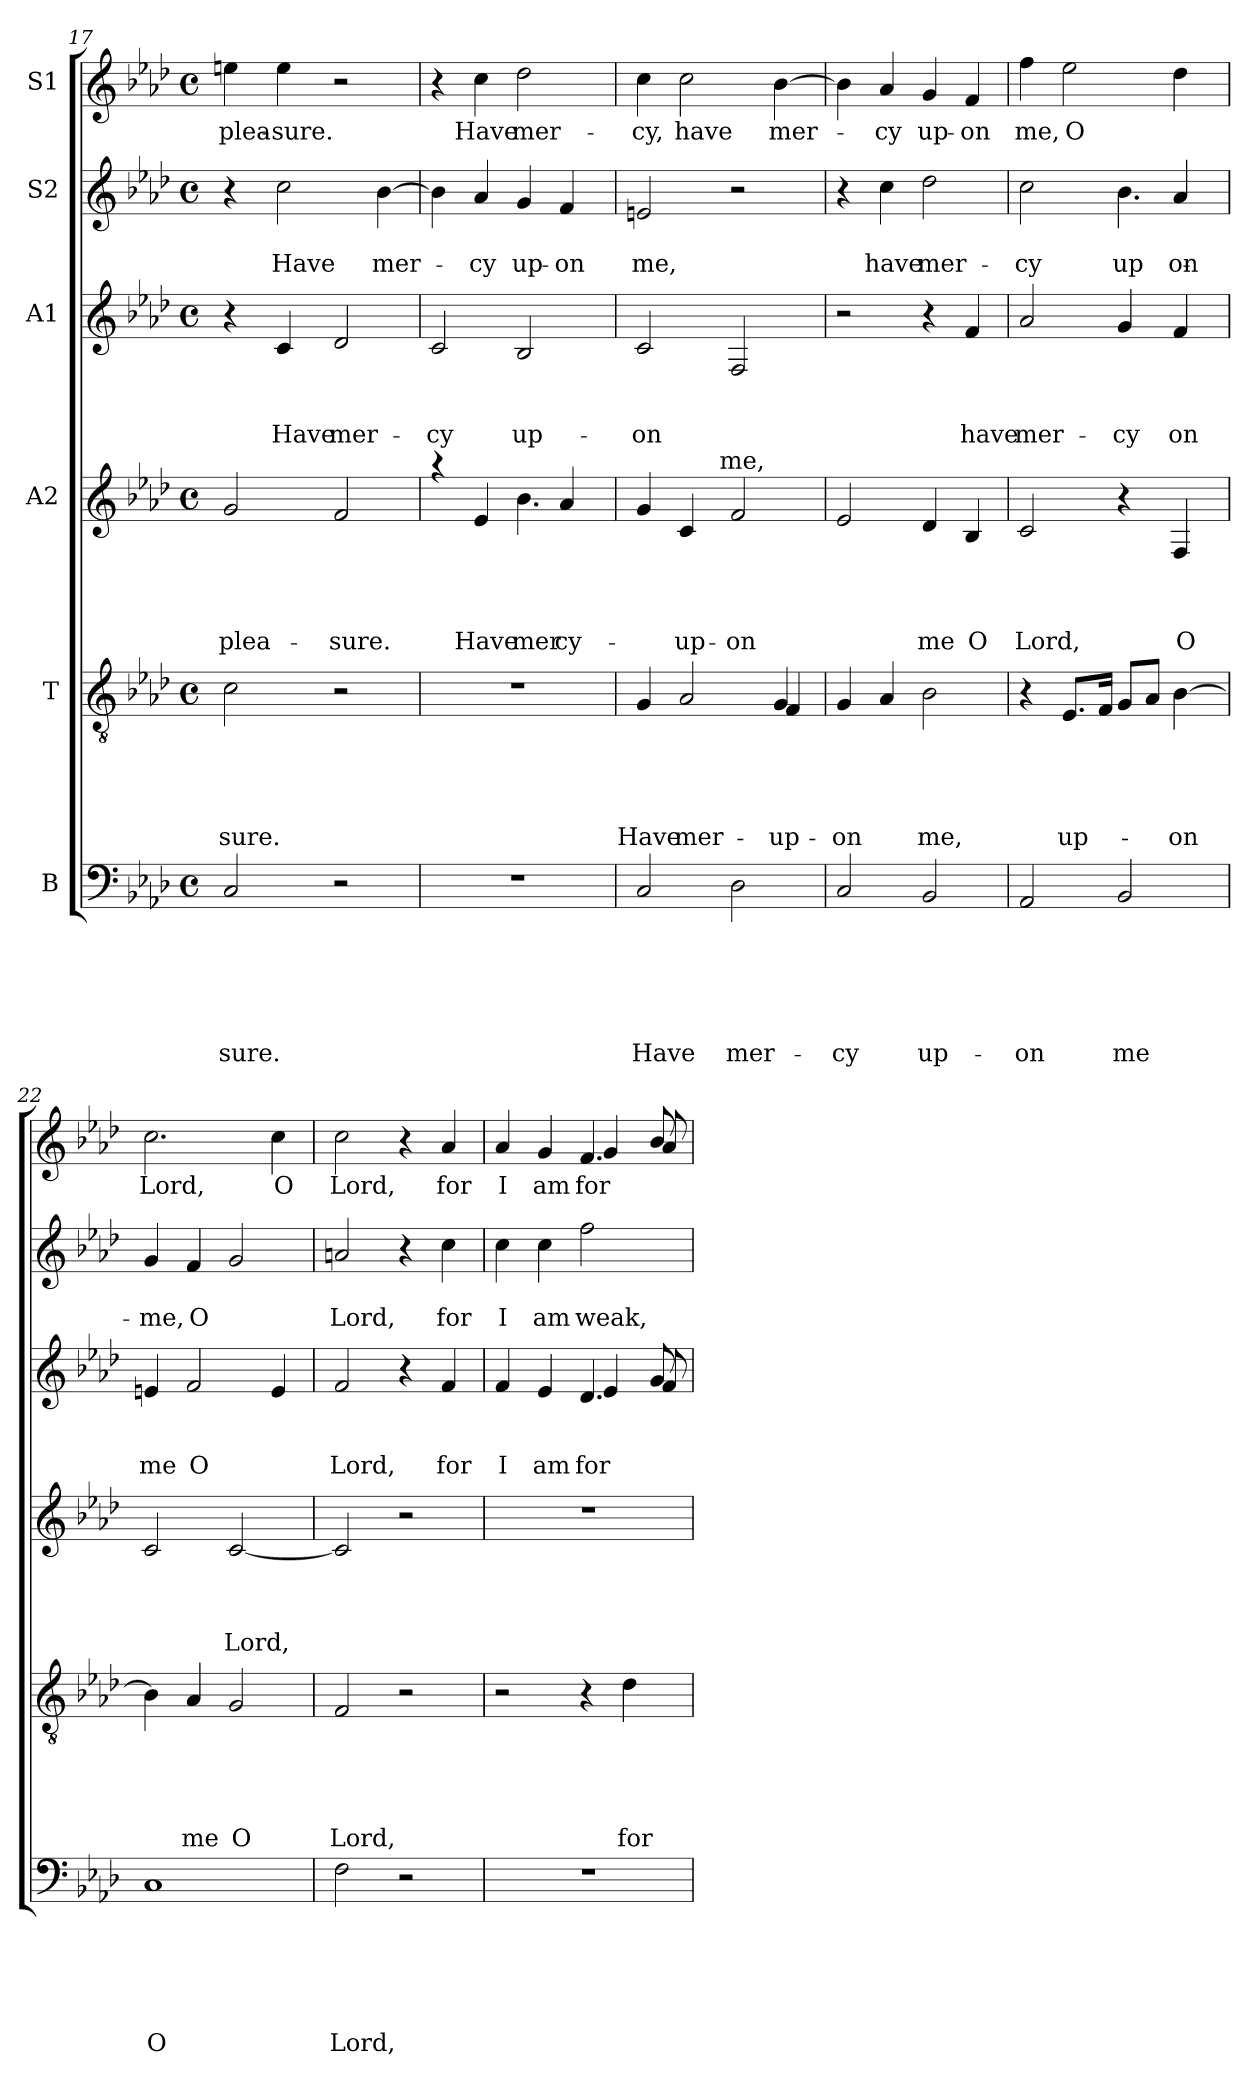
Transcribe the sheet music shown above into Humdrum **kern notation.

**kern	**text	**text	**text	**text	**text	**text	**kern	**text	**text	**text	**text	**text	**kern	**text	**text	**text	**text	**kern	**text	**text	**text	**kern	**text	**text	**kern	**text
*part6	*part6	*part6	*part6	*part6	*part6	*part6	*part5	*part5	*part5	*part5	*part5	*part5	*part4	*part4	*part4	*part4	*part4	*part3	*part3	*part3	*part3	*part2	*part2	*part2	*part1	*part1
*staff6	*staff6	*staff6	*staff6	*staff6	*staff6	*staff6	*staff5	*staff5	*staff5	*staff5	*staff5	*staff5	*staff4	*staff4	*staff4	*staff4	*staff4	*staff3	*staff3	*staff3	*staff3	*staff2	*staff2	*staff2	*staff1	*staff1
*I"B	*	*	*	*	*	*	*I"T	*	*	*	*	*	*I"A2	*	*	*	*	*I"A1	*	*	*	*I"S2	*	*	*I"S1	*
!!LO:PB:g=z
*clefF4	*	*	*	*	*	*	*clefGv2	*	*	*	*	*	*clefG2	*	*	*	*	*clefG2	*	*	*	*clefG2	*	*	*clefG2	*
*k[b-e-a-d-]	*	*	*	*	*	*	*k[b-e-a-d-]	*	*	*	*	*	*k[b-e-a-d-]	*	*	*	*	*k[b-e-a-d-]	*	*	*	*k[b-e-a-d-]	*	*	*k[b-e-a-d-]	*
*A-:	*	*	*	*	*	*	*A-:	*	*	*	*	*	*A-:	*	*	*	*	*A-:	*	*	*	*A-:	*	*	*A-:	*
*M4/4	*	*	*	*	*	*	*M4/4	*	*	*	*	*	*M4/4	*	*	*	*	*M4/4	*	*	*	*M4/4	*	*	*M4/4	*
*met(c)	*	*	*	*	*	*	*met(c)	*	*	*	*	*	*met(c)	*	*	*	*	*met(c)	*	*	*	*met(c)	*	*	*met(c)	*
=17	=17	=17	=17	=17	=17	=17	=17	=17	=17	=17	=17	=17	=17	=17	=17	=17	=17	=17	=17	=17	=17	=17	=17	=17	=17	=17
!	!	!	!	!	!	!LO:LY:b	!	!	!	!	!	!LO:LY:b	!	!	!	!	!LO:LY:b	!	!	!	!	!	!	!	!	!LO:LY:b
2C/	.	.	.	.	.	-sure.	2c\	.	.	.	.	-sure.	2g/	.	.	.	-plea-	4r	.	.	.	4r	.	.	4een\	plea-
!	!	!	!	!	!	!	!	!	!	!	!	!	!	!	!	!	!	!	!	!	!LO:LY:b	!	!	!LO:LY:b	!	!LO:LY:b
.	.	.	.	.	.	.	.	.	.	.	.	.	.	.	.	.	.	4c/	.	.	Have	2cc\	.	Have	4ee\	-sure.
!	!	!	!	!	!	!	!	!	!	!	!	!	!	!	!	!	!LO:LY:b	!	!	!	!LO:LY:b	!	!	!	!	!
2r	.	.	.	.	.	.	2r	.	.	.	.	.	2f/	.	.	.	-sure.	2d-/	.	.	mer-	.	.	.	2r	.
!	!	!	!	!	!	!	!	!	!	!	!	!	!	!	!	!	!	!	!	!	!	!	!	!LO:LY:b	!	!
.	.	.	.	.	.	.	.	.	.	.	.	.	.	.	.	.	.	.	.	.	.	[>4b-\	.	mer-	.	.
=18	=18	=18	=18	=18	=18	=18	=18	=18	=18	=18	=18	=18	=18	=18	=18	=18	=18	=18	=18	=18	=18	=18	=18	=18	=18	=18
*	*	*	*	*	*	*	*	*	*	*	*	*	*^	*	*	*	*	*	*	*	*	*	*	*	*	*
!	!	!	!	!	!	!	!	!	!	!	!	!	!	!	!	!	!	!	!	!	!	!LO:LY:b	!	!	!	!	!
1r	.	.	.	.	.	.	1r	.	.	.	.	.	4raa	2.ryy	.	.	.	.	2c/	.	.	-cy	4b-\]	.	.	4r	.
!	!	!	!	!	!	!	!	!	!	!	!	!	!	!	!	!	!	!LO:LY:b	!	!	!	!	!	!	!LO:LY:b	!	!LO:LY:b
.	.	.	.	.	.	.	.	.	.	.	.	.	4e-/	.	.	.	.	Have	.	.	.	.	4a-/	.	-cy	4cc\	Have
!	!	!	!	!	!	!	!	!	!	!	!	!	!	!	!	!	!	!LO:LY:b	!	!	!	!LO:LY:b	!	!	!LO:LY:b	!	!LO:LY:b
.	.	.	.	.	.	.	.	.	.	.	.	.	4.b-\	.	.	.	.	mer-	2B-/	.	.	up-	4g/	.	up-	2dd-\	mer-
!	!	!	!	!	!	!	!	!	!	!	!	!	!	!	!	!	!	!LO:LY:b	!	!	!	!	!	!	!LO:LY:b	!	!
.	.	.	.	.	.	.	.	.	.	.	.	.	.	4a-/	.	.	.	-cy	.	.	.	.	4f/	.	-on	.	.
.	.	.	.	.	.	.	.	.	.	.	.	.	8ryy	.	.	.	.	.	.	.	.	.	.	.	.	.	.
=19	=19	=19	=19	=19	=19	=19	=19	=19	=19	=19	=19	=19	=19	=19	=19	=19	=19	=19	=19	=19	=19	=19	=19	=19	=19	=19	=19
!	!	!	!	!	!	!LO:LY:b	!	!	!	!	!	!LO:LY:b	!	!	!	!	!	!	!	!	!	!LO:LY:b	!	!	!LO:LY:b	!	!LO:LY:b
*	*	*	*	*	*	*	*^	*	*	*	*	*	*	*	*	*	*	*	*	*	*	*	*	*	*	*	*
2C/	.	.	.	.	.	Have	4G/	2.ryy	.	.	.	.	Have	4g/	4...ryy	.	.	.	.	2c/	.	.	-on	2en/	.	me,	4cc\	-cy,
!	!	!	!	!	!	!	!	!	!	!	!	!	!LO:LY:b	!	!	!	!	!	!LO:LY:b	!	!	!	!	!	!	!	!	!LO:LY:b
.	.	.	.	.	.	.	2A-/	.	.	.	.	.	mer-	4c/	.	.	.	.	up-	.	.	.	.	.	.	.	2cc\	have
!	!	!	!	!	!	!	!	!	!	!	!	!	!	!	!LO:TX:a:t=me,	!	!	!	!	!	!	!	!	!	!	!	!	!
.	.	.	.	.	.	.	.	.	.	.	.	.	.	.	2ryy	.	.	.	.	.	.	.	.	.	.	.	.	.
!	!	!	!	!	!	!LO:LY:b	!	!	!	!	!	!	!	!	!	!	!	!	!LO:LY:b	!	!	!	!	!	!	!	!	!
2D-\	.	.	.	.	.	mer-	.	.	.	.	.	.	.	2f/	.	.	.	.	-on	2F/	.	.	.	2r	.	.	.	.
!	!	!	!	!	!	!	!	!	!	!	!	!	!LO:LY:b	!	!	!	!	!	!	!	!	!	!	!	!	!	!	!
!	!	!	!	!	!	!	!	!	!	!	!	!	!LO:LY:b	!	!	!	!	!	!	!	!	!	!	!	!	!	!	!LO:LY:b
.	.	.	.	.	.	.	4G/	4F/	.	.	.	.	up-	.	.	.	.	.	.	.	.	.	.	.	.	.	[>4b-\	mer-
.	.	.	.	.	.	.	.	.	.	.	.	.	.	.	32ryy	.	.	.	.	.	.	.	.	.	.	.	.	.
=20	=20	=20	=20	=20	=20	=20	=20	=20	=20	=20	=20	=20	=20	=20	=20	=20	=20	=20	=20	=20	=20	=20	=20	=20	=20	=20	=20	=20
!	!	!	!	!	!	!LO:LY:b	!	!	!	!	!	!	!LO:LY:b	!	!	!	!	!	!	!	!	!	!	!	!	!	!	!
*	*	*	*	*	*	*	*v	*v	*	*	*	*	*	*	*	*	*	*	*	*	*	*	*	*	*	*	*	*
*	*	*	*	*	*	*	*	*	*	*	*	*	*v	*v	*	*	*	*	*	*	*	*	*	*	*	*	*
2C/	.	.	.	.	.	-cy	4G/	.	.	.	.	-on	2e-/	.	.	.	.	2r	.	.	.	4r	.	.	4b-\]	.
!	!	!	!	!	!	!	!	!	!	!	!	!	!	!	!	!	!	!	!	!	!	!	!	!LO:LY:b	!	!LO:LY:b
.	.	.	.	.	.	.	4A-/	.	.	.	.	.	.	.	.	.	.	.	.	.	.	4cc\	.	have	4a-/	-cy
!	!	!	!	!	!	!LO:LY:b	!	!	!	!	!	!LO:LY:b	!	!	!	!	!LO:LY:b	!	!	!	!	!	!	!LO:LY:b	!	!LO:LY:b
2BB-/	.	.	.	.	.	up-	2B-\	.	.	.	.	me,	4d-/	.	.	.	me	4r	.	.	.	2dd-\	.	mer-	4g/	up-
!	!	!	!	!	!	!	!	!	!	!	!	!	!	!	!	!	!LO:LY:b	!	!	!	!LO:LY:b	!	!	!	!	!LO:LY:b
.	.	.	.	.	.	.	.	.	.	.	.	.	4B-/	.	.	.	O	4f/	.	.	have	.	.	.	4f/	-on
!!LO:LB:g=z
=21	=21	=21	=21	=21	=21	=21	=21	=21	=21	=21	=21	=21	=21	=21	=21	=21	=21	=21	=21	=21	=21	=21	=21	=21	=21	=21
!	!	!	!	!	!	!LO:LY:b	!	!	!	!	!	!	!	!	!	!	!LO:LY:b	!	!	!	!LO:LY:b	!	!	!LO:LY:b	!	!LO:LY:b
*	*	*	*	*	*	*	*	*	*	*	*	*	*	*	*	*	*	*	*	*	*	*^	*	*	*	*
2AA-/	.	.	.	.	.	-on	4r	.	.	.	.	.	2c/	.	.	.	Lord,	2a-/	.	.	mer-	2cc\	2.ryy	.	-cy	4ff\	me,
!	!	!	!	!	!	!	!	!	!	!	!	!LO:LY:b	!	!	!	!	!	!	!	!	!	!	!	!	!	!	!LO:LY:b
.	.	.	.	.	.	.	8.E-/L	.	.	.	.	up-	.	.	.	.	.	.	.	.	.	.	.	.	.	2ee-\	O
.	.	.	.	.	.	.	16F/Jk	.	.	.	.	.	.	.	.	.	.	.	.	.	.	.	.	.	.	.	.
!	!	!	!	!	!	!LO:LY:b	!	!	!	!	!	!	!	!	!	!	!	!	!	!	!LO:LY:b	!	!	!	!LO:LY:b	!	!
2BB-/	.	.	.	.	.	me	8G/L	.	.	.	.	.	4r	.	.	.	.	4g/	.	.	-cy	4.b-\	.	.	up-	.	.
.	.	.	.	.	.	.	8A-/J	.	.	.	.	.	.	.	.	.	.	.	.	.	.	.	.	.	.	.	.
!	!	!	!	!	!	!	!	!	!	!	!	!LO:LY:b	!	!	!	!	!LO:LY:b	!	!	!	!LO:LY:b	!	!	!	!LO:LY:b	!	!
.	.	.	.	.	.	.	[>4B-\	.	.	.	.	-on	4F/	.	.	.	O	4f/	.	.	on	.	4a-/	.	-on	4dd-\	.
.	.	.	.	.	.	.	.	.	.	.	.	.	.	.	.	.	.	.	.	.	.	8ryy	.	.	.	.	.
*	*	*	*	*	*	*	*	*	*	*	*	*	*	*	*	*	*	*	*	*	*	*v	*v	*	*	*	*
=22	=22	=22	=22	=22	=22	=22	=22	=22	=22	=22	=22	=22	=22	=22	=22	=22	=22	=22	=22	=22	=22	=22	=22	=22	=22	=22
!	!	!	!	!	!	!LO:LY:b	!	!	!	!	!	!	!	!	!	!	!	!	!	!	!LO:LY:b	!	!	!LO:LY:b	!	!LO:LY:b
1C	.	.	.	.	.	O	4B-\]	.	.	.	.	.	2c/	.	.	.	.	4en/	.	.	me	4g/	.	me,	2.cc\	Lord,
!	!	!	!	!	!	!	!	!	!	!	!	!LO:LY:b	!	!	!	!	!	!	!	!	!LO:LY:b	!	!	!LO:LY:b	!	!
.	.	.	.	.	.	.	4A-/	.	.	.	.	me	.	.	.	.	.	2f/	.	.	O	4f/	.	O	.	.
!	!	!	!	!	!	!	!	!	!	!	!	!LO:LY:b	!	!	!	!	!LO:LY:b	!	!	!	!	!	!	!	!	!
.	.	.	.	.	.	.	2G/	.	.	.	.	O	[<2c/	.	.	.	Lord,	.	.	.	.	2g/	.	.	.	.
!	!	!	!	!	!	!	!	!	!	!	!	!	!	!	!	!	!	!	!	!	!	!	!	!	!	!LO:LY:b
.	.	.	.	.	.	.	.	.	.	.	.	.	.	.	.	.	.	4e/	.	.	.	.	.	.	4cc\	O
=23	=23	=23	=23	=23	=23	=23	=23	=23	=23	=23	=23	=23	=23	=23	=23	=23	=23	=23	=23	=23	=23	=23	=23	=23	=23	=23
!	!	!	!	!	!	!LO:LY:b	!	!	!	!	!	!LO:LY:b	!	!	!	!	!	!	!	!	!LO:LY:b	!	!	!LO:LY:b	!	!LO:LY:b
2F\	.	.	.	.	.	Lord,	2F/	.	.	.	.	Lord,	2c/]	.	.	.	.	2f/	.	.	Lord,	2an/	.	Lord,	2cc\	Lord,
2r	.	.	.	.	.	.	2r	.	.	.	.	.	2r	.	.	.	.	4r	.	.	.	4r	.	.	4r	.
!	!	!	!	!	!	!	!	!	!	!	!	!	!	!	!	!	!	!	!	!	!LO:LY:b	!	!	!LO:LY:b	!	!LO:LY:b
.	.	.	.	.	.	.	.	.	.	.	.	.	.	.	.	.	.	4f/	.	.	for	4cc\	.	for	4a-/	for
=24	=24	=24	=24	=24	=24	=24	=24	=24	=24	=24	=24	=24	=24	=24	=24	=24	=24	=24	=24	=24	=24	=24	=24	=24	=24	=24
!	!	!	!	!	!	!	!	!	!	!	!	!	!	!	!	!	!	!	!	!	!LO:LY:b	!	!	!LO:LY:b	!	!LO:LY:b
*	*	*	*	*	*	*	*	*	*	*	*	*	*	*	*	*	*	*^	*	*	*	*	*	*	*^	*
1r	.	.	.	.	.	.	2r	.	.	.	.	.	1r	.	.	.	.	4f/	2ryy	.	.	I	4cc\	.	I	4a-/	2ryy	I
!	!	!	!	!	!	!	!	!	!	!	!	!	!	!	!	!	!	!	!	!	!	!LO:LY:b	!	!	!LO:LY:b	!	!	!LO:LY:b
.	.	.	.	.	.	.	.	.	.	.	.	.	.	.	.	.	.	4e-/	.	.	.	am	4cc\	.	am	4g/	.	am
!	!	!	!	!	!	!	!	!	!	!	!	!	!	!	!	!	!	!	!	!	!	!LO:LY:b	!	!	!	!	!	!
!	!	!	!	!	!	!	!	!	!	!	!	!	!	!	!	!	!	!	!	!	!	!LO:LY:b	!	!	!LO:LY:b	!	!	!LO:LY:b
!	!	!	!	!	!	!	!	!	!	!	!	!	!	!	!	!	!	!	!	!	!	!	!	!	!	!	!	!LO:LY:b
.	.	.	.	.	.	.	4r	.	.	.	.	.	.	.	.	.	.	4.d-/	4e-/	.	.	for	2ff\	.	weak,	4.f/	4g/	for
!	!	!	!	!	!	!	!	!	!	!	!	!LO:LY:b	!	!	!	!	!	!	!	!	!	!	!	!	!	!	!	!
.	.	.	.	.	.	.	4d-\	.	.	.	.	for	.	.	.	.	.	.	8ryy	.	.	.	.	.	.	.	8ryy	.
.	.	.	.	.	.	.	.	.	.	.	.	.	.	.	.	.	.	8g/	8f/	.	.	.	.	.	.	8b-/	8a-/	.
*	*	*	*	*	*	*	*	*	*	*	*	*	*	*	*	*	*	*v	*v	*	*	*	*	*	*	*v	*v	*
=	=	=	=	=	=	=	=	=	=	=	=	=	=	=	=	=	=	=	=	=	=	=	=	=	=	=
*-	*-	*-	*-	*-	*-	*-	*-	*-	*-	*-	*-	*-	*-	*-	*-	*-	*-	*-	*-	*-	*-	*-	*-	*-	*-	*-
